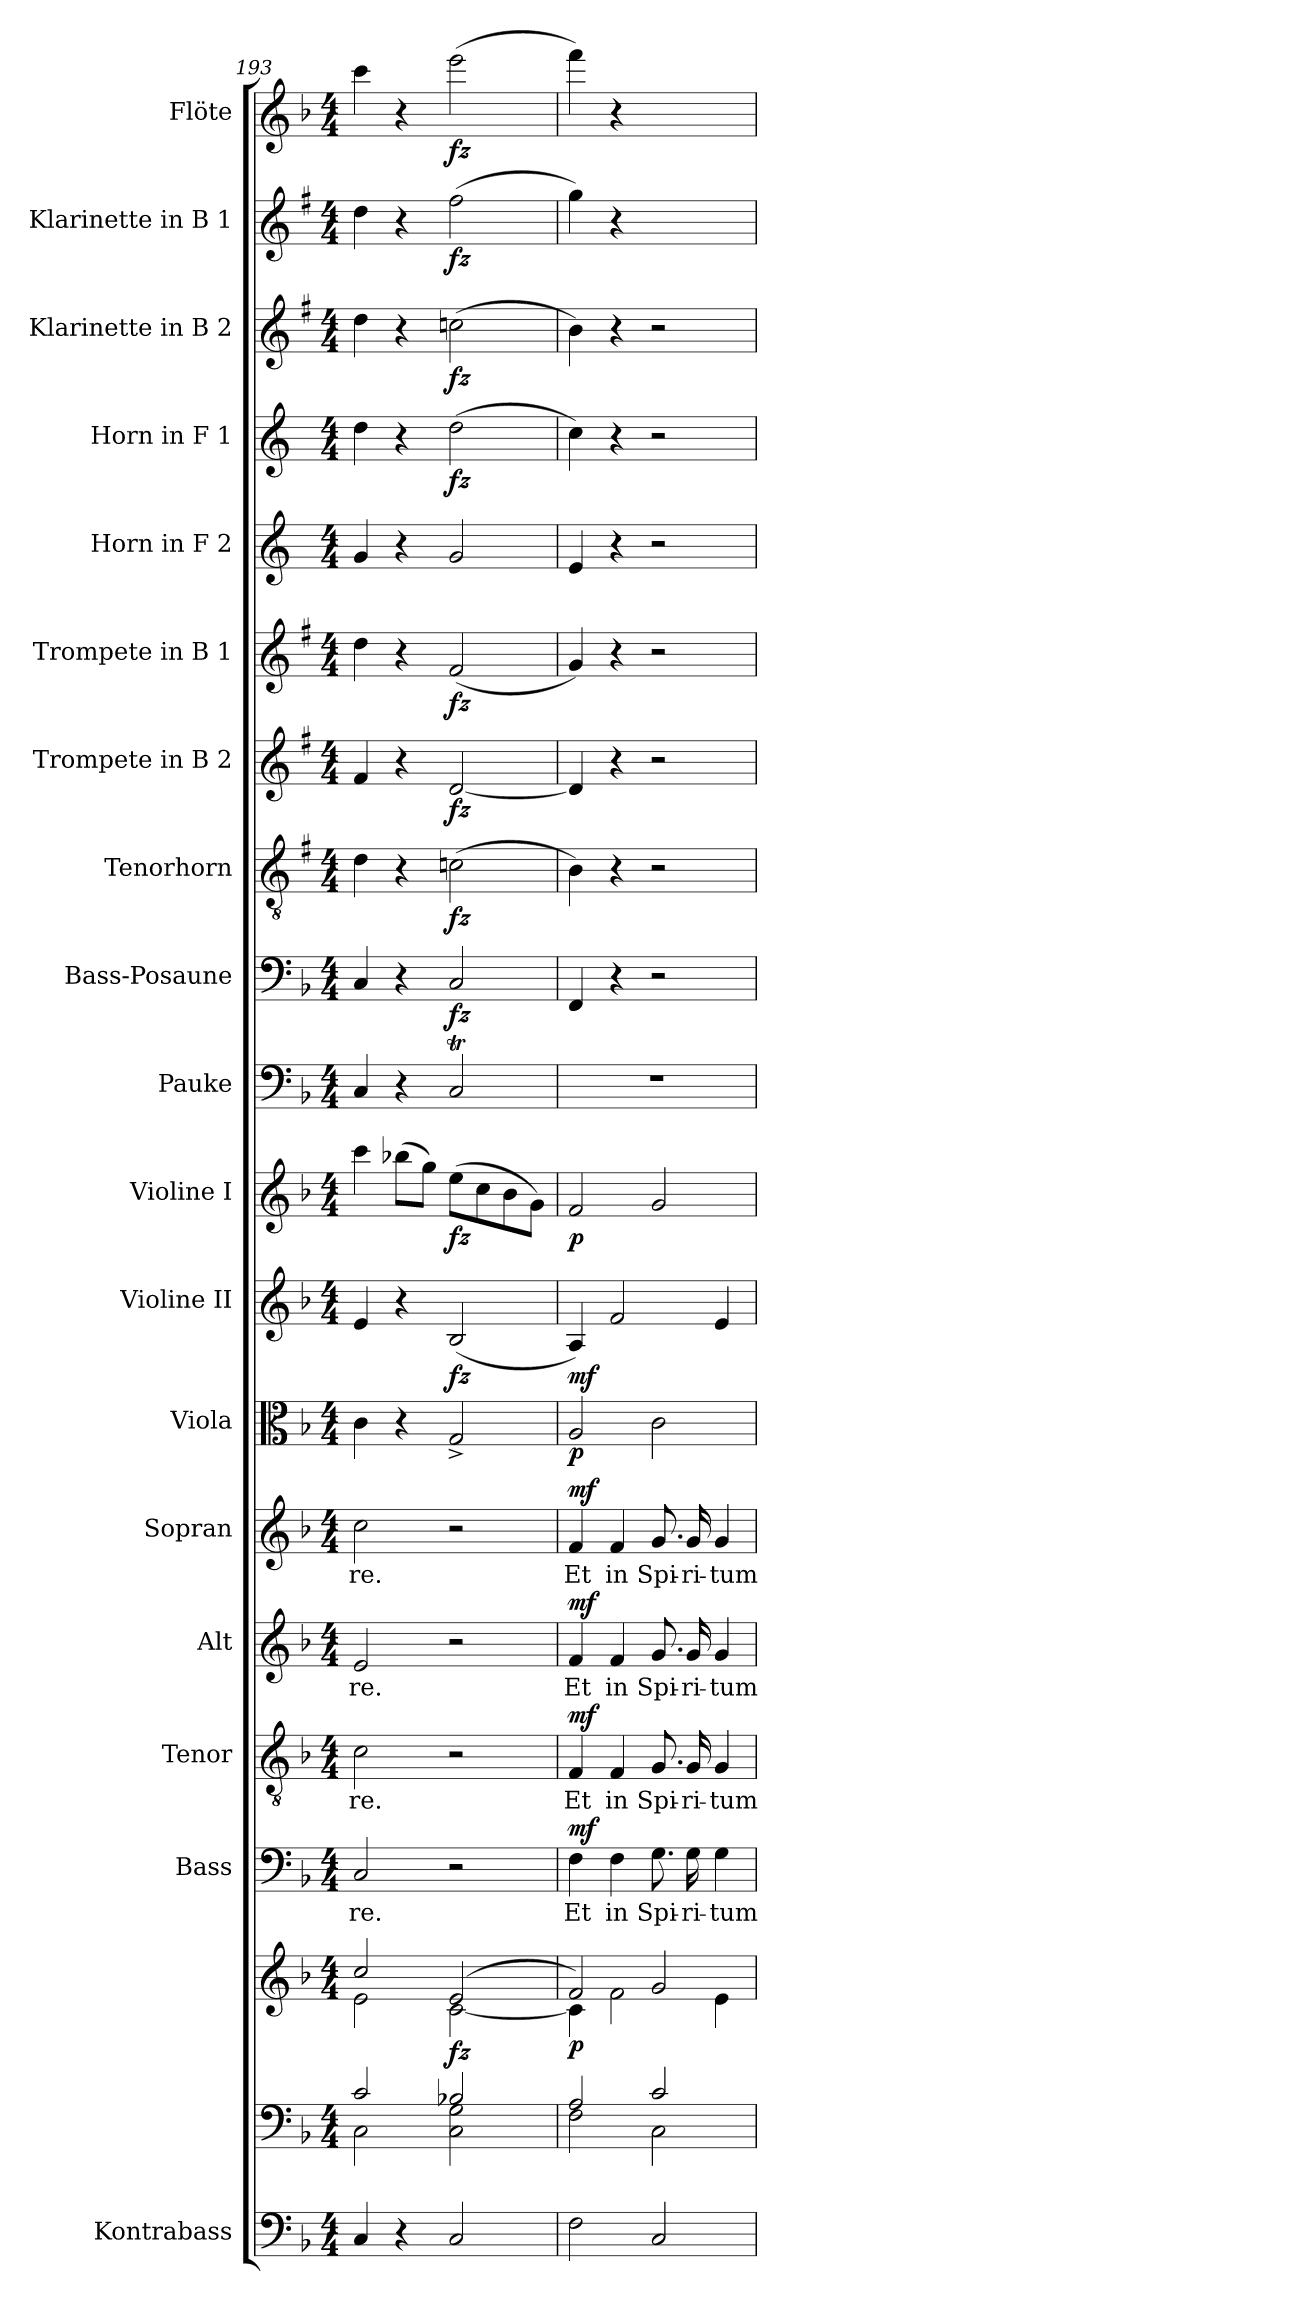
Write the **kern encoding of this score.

**kern	**kern	**kern	**dynam	**kern	**text	**dynam	**kern	**text	**dynam	**kern	**text	**dynam	**kern	**text	**dynam	**kern	**dynam	**kern	**dynam	**kern	**dynam	**kern	**kern	**dynam	**kern	**dynam	**kern	**dynam	**kern	**dynam	**kern	**kern	**dynam	**kern	**dynam	**kern	**dynam	**kern	**dynam
*part19	*part18	*part18	*part18	*part17	*part17	*part17	*part16	*part16	*part16	*part15	*part15	*part15	*part14	*part14	*part14	*part13	*part13	*part12	*part12	*part11	*part11	*part10	*part9	*part9	*part8	*part8	*part7	*part7	*part6	*part6	*part5	*part4	*part4	*part3	*part3	*part2	*part2	*part1	*part1
*staff20	*staff19	*staff18	*staff18/19	*staff17	*staff17	*staff17	*staff16	*staff16	*staff16	*staff15	*staff15	*staff15	*staff14	*staff14	*staff14	*staff13	*staff13	*staff12	*staff12	*staff11	*staff11	*staff10	*staff9	*staff9	*staff8	*staff8	*staff7	*staff7	*staff6	*staff6	*staff5	*staff4	*staff4	*staff3	*staff3	*staff2	*staff2	*staff1	*staff1
*I"Kontrabass	*	*	*	*I"Bass	*	*	*I"Tenor	*	*	*I"Alt	*	*	*I"Sopran	*	*	*I"Viola	*	*I"Violine II	*	*I"Violine I	*	*I"Pauke	*I"Bass-Posaune	*	*I"Tenorhorn	*	*I"Trompete in B 2	*	*I"Trompete in B 1	*	*I"Horn in F 2	*I"Horn in F 1	*	*I"Klarinette in B 2	*	*I"Klarinette in B 1	*	*I"Flöte	*
*I'Kb.	*	*	*	*I'B	*	*	*I'T	*	*	*I'A	*	*	*I'S	*	*	*I'Vla.	*	*I'Vl. II	*	*I'Vl. I	*	*I'Pk.	*I'B. Pos.	*	*I'T	*	*	*	*	*	*I'Hrn. 2	*I'Hrn. 1	*	*	*	*	*	*I'Fl.	*
*clefF4	*clefF4	*clefG2	*	*clefF4	*	*	*clefGv2	*	*	*clefG2	*	*	*clefG2	*	*	*clefC3	*	*clefG2	*	*clefG2	*	*clefF4	*clefF4	*	*clefGv2	*	*clefG2	*	*clefG2	*	*clefG2	*clefG2	*	*clefG2	*	*clefG2	*	*clefG2	*
*ITrd7c12	*	*	*	*	*	*	*	*	*	*	*	*	*	*	*	*	*	*	*	*	*	*	*	*	*ITrd1c2	*	*ITrd1c2	*	*ITrd1c2	*	*ITrd4c7	*ITrd4c7	*	*ITrd1c2	*	*ITrd1c2	*	*	*
*k[b-]	*k[b-]	*k[b-]	*	*k[b-]	*	*	*k[b-]	*	*	*k[b-]	*	*	*k[b-]	*	*	*k[b-]	*	*k[b-]	*	*k[b-]	*	*k[b-]	*k[b-]	*	*k[b-]	*	*k[b-]	*	*k[b-]	*	*k[b-]	*k[b-]	*	*k[b-]	*	*k[b-]	*	*k[b-]	*
*F:	*F:	*F:	*	*F:	*	*	*F:	*	*	*F:	*	*	*F:	*	*	*F:	*	*F:	*	*F:	*	*F:	*F:	*	*F:	*	*F:	*	*F:	*	*F:	*F:	*	*F:	*	*F:	*	*F:	*
*M4/4	*M4/4	*M4/4	*	*M4/4	*	*	*M4/4	*	*	*M4/4	*	*	*M4/4	*	*	*M4/4	*	*M4/4	*	*M4/4	*	*M4/4	*M4/4	*	*M4/4	*	*M4/4	*	*M4/4	*	*M4/4	*M4/4	*	*M4/4	*	*M4/4	*	*M4/4	*
=193	=193	=193	=193	=193	=193	=193	=193	=193	=193	=193	=193	=193	=193	=193	=193	=193	=193	=193	=193	=193	=193	=193	=193	=193	=193	=193	=193	=193	=193	=193	=193	=193	=193	=193	=193	=193	=193	=193	=193
*	*^	*^	*	*	*	*	*	*	*	*	*	*	*	*	*	*	*	*	*	*	*	*	*	*	*	*	*	*	*	*	*	*	*	*	*	*	*	*	*
!	!	!	!	!	!	!	!LO:LY:b	!	!	!LO:LY:b	!	!	!LO:LY:b	!	!	!LO:LY:b	!	!	!	!	!	!	!	!	!	!	!	!	!	!	!	!	!	!	!	!	!	!	!	!	!
4CC/	2c/	2C\	2cc/	2e\	.	2C/	-re.	.	2c\	-re.	.	2e/	-re.	.	2cc\	-re.	.	4c\	.	4e/	.	4ccc\	.	4C/	4C/	.	4c\	.	4e/	.	4cc\	.	4c/	4g\	.	4cc\	.	4cc\	.	4ccc\	.
4r	.	.	.	.	.	.	.	.	.	.	.	.	.	.	.	.	.	4r	.	4r	.	(>8bb-X\L	.	4r	4r	.	4r	.	4r	.	4r	.	4r	4r	.	4r	.	4r	.	4r	.
.	.	.	.	.	.	.	.	.	.	.	.	.	.	.	.	.	.	.	.	.	.	8gg\J)	.	.	.	.	.	.	.	.	.	.	.	.	.	.	.	.	.	.	.
!	!	!	!	!	!LO:DY:b	!	!	!	!	!	!	!	!	!	!	!	!	!	!	!	!LO:DY:b	!	!LO:DY:b	!	!	!LO:DY:b	!	!LO:DY:b	!	!LO:DY:b	!	!LO:DY:b	!	!	!LO:DY:b	!	!LO:DY:b	!	!LO:DY:b	!	!LO:DY:b
2CC/	2B-X/	2C\ 2G\	(2e/	[<2c\	fz	2r	.	.	2r	.	.	2r	.	.	2r	.	.	2G^</	.	(<2B-/	fz	(>8ee\L	fz	2CT/	2C/	fz	(>2B-X\	fz	[2c/	fz	(<2e/	fz	2c/	(>2g\	fz	(>2b-X\	fz	(>2ee\	fz	(>2eee\	fz
.	.	.	.	.	.	.	.	.	.	.	.	.	.	.	.	.	.	.	.	.	.	8cc\	.	.	.	.	.	.	.	.	.	.	.	.	.	.	.	.	.	.	.
.	.	.	.	.	.	.	.	.	.	.	.	.	.	.	.	.	.	.	.	.	.	8b-\	.	.	.	.	.	.	.	.	.	.	.	.	.	.	.	.	.	.	.
.	.	.	.	.	.	.	.	.	.	.	.	.	.	.	.	.	.	.	.	.	.	8g\J)	.	.	.	.	.	.	.	.	.	.	.	.	.	.	.	.	.	.	.
=194	=194	=194	=194	=194	=194	=194	=194	=194	=194	=194	=194	=194	=194	=194	=194	=194	=194	=194	=194	=194	=194	=194	=194	=194	=194	=194	=194	=194	=194	=194	=194	=194	=194	=194	=194	=194	=194	=194	=194	=194	=194
!	!	!	!	!	!LO:DY:b	!	!LO:LY:b	!LO:DY:a	!	!LO:LY:b	!LO:DY:a	!	!LO:LY:b	!LO:DY:a	!	!LO:LY:b	!LO:DY:a	!	!LO:DY:b	!	!LO:DY:b	!	!LO:DY:b	!	!	!	!	!	!	!	!	!	!	!	!	!	!	!	!	!	!
2FF\	2A/	2F\	2f/)	4c\]	p	4F\	Et	mf	4F/	Et	mf	4f/	Et	mf	4f/	Et	mf	2A/	p	4A/)	mf	2f/	p	1r	4FF/	.	4A\)	.	4c/]	.	4f/)	.	4A/	4f\)	.	4a\)	.	4ff\)	.	4fff\)	.
!	!	!	!	!	!	!	!LO:LY:b	!	!	!LO:LY:b	!	!	!LO:LY:b	!	!	!LO:LY:b	!	!	!	!	!	!	!	!	!	!	!	!	!	!	!	!	!	!	!	!	!	!	!	!	!
.	.	.	.	2f\	.	4F\	in	.	4F/	in	.	4f/	in	.	4f/	in	.	.	.	2f/	.	.	.	.	4r	.	4r	.	4r	.	4r	.	4r	4r	.	4r	.	4r	.	4r	.
!	!	!	!	!	!	!	!LO:LY:b	!	!	!LO:LY:b	!	!	!LO:LY:b	!	!	!LO:LY:b	!	!	!	!	!	!	!	!	!	!	!	!	!	!	!	!	!	!	!	!	!	!	!	!	!
2CC/	2c/	2C\	2g/	.	.	8.G\	Spi-	.	8.G/	Spi-	.	8.g/	Spi-	.	8.g/	Spi-	.	2c\	.	.	.	2g/	.	.	2r	.	2r	.	2r	.	2r	.	2r	2r	.	2r	.	2ryy	.	2ryy	.
!	!	!	!	!	!	!	!LO:LY:b	!	!	!LO:LY:b	!	!	!LO:LY:b	!	!	!LO:LY:b	!	!	!	!	!	!	!	!	!	!	!	!	!	!	!	!	!	!	!	!	!	!	!	!	!
.	.	.	.	.	.	16G\	-ri-	.	16G/	-ri-	.	16g/	-ri-	.	16g/	-ri-	.	.	.	.	.	.	.	.	.	.	.	.	.	.	.	.	.	.	.	.	.	.	.	.	.
!	!	!	!	!	!	!	!LO:LY:b	!	!	!LO:LY:b	!	!	!LO:LY:b	!	!	!LO:LY:b	!	!	!	!	!	!	!	!	!	!	!	!	!	!	!	!	!	!	!	!	!	!	!	!	!
.	.	.	.	4e\	.	4G\	-tum	.	4G/	-tum	.	4g/	-tum	.	4g/	-tum	.	.	.	4e/	.	.	.	.	.	.	.	.	.	.	.	.	.	.	.	.	.	.	.	.	.
*	*v	*v	*	*	*	*	*	*	*	*	*	*	*	*	*	*	*	*	*	*	*	*	*	*	*	*	*	*	*	*	*	*	*	*	*	*	*	*	*	*	*
*	*	*v	*v	*	*	*	*	*	*	*	*	*	*	*	*	*	*	*	*	*	*	*	*	*	*	*	*	*	*	*	*	*	*	*	*	*	*	*	*	*
=	=	=	=	=	=	=	=	=	=	=	=	=	=	=	=	=	=	=	=	=	=	=	=	=	=	=	=	=	=	=	=	=	=	=	=	=	=	=	=
*-	*-	*-	*-	*-	*-	*-	*-	*-	*-	*-	*-	*-	*-	*-	*-	*-	*-	*-	*-	*-	*-	*-	*-	*-	*-	*-	*-	*-	*-	*-	*-	*-	*-	*-	*-	*-	*-	*-	*-
